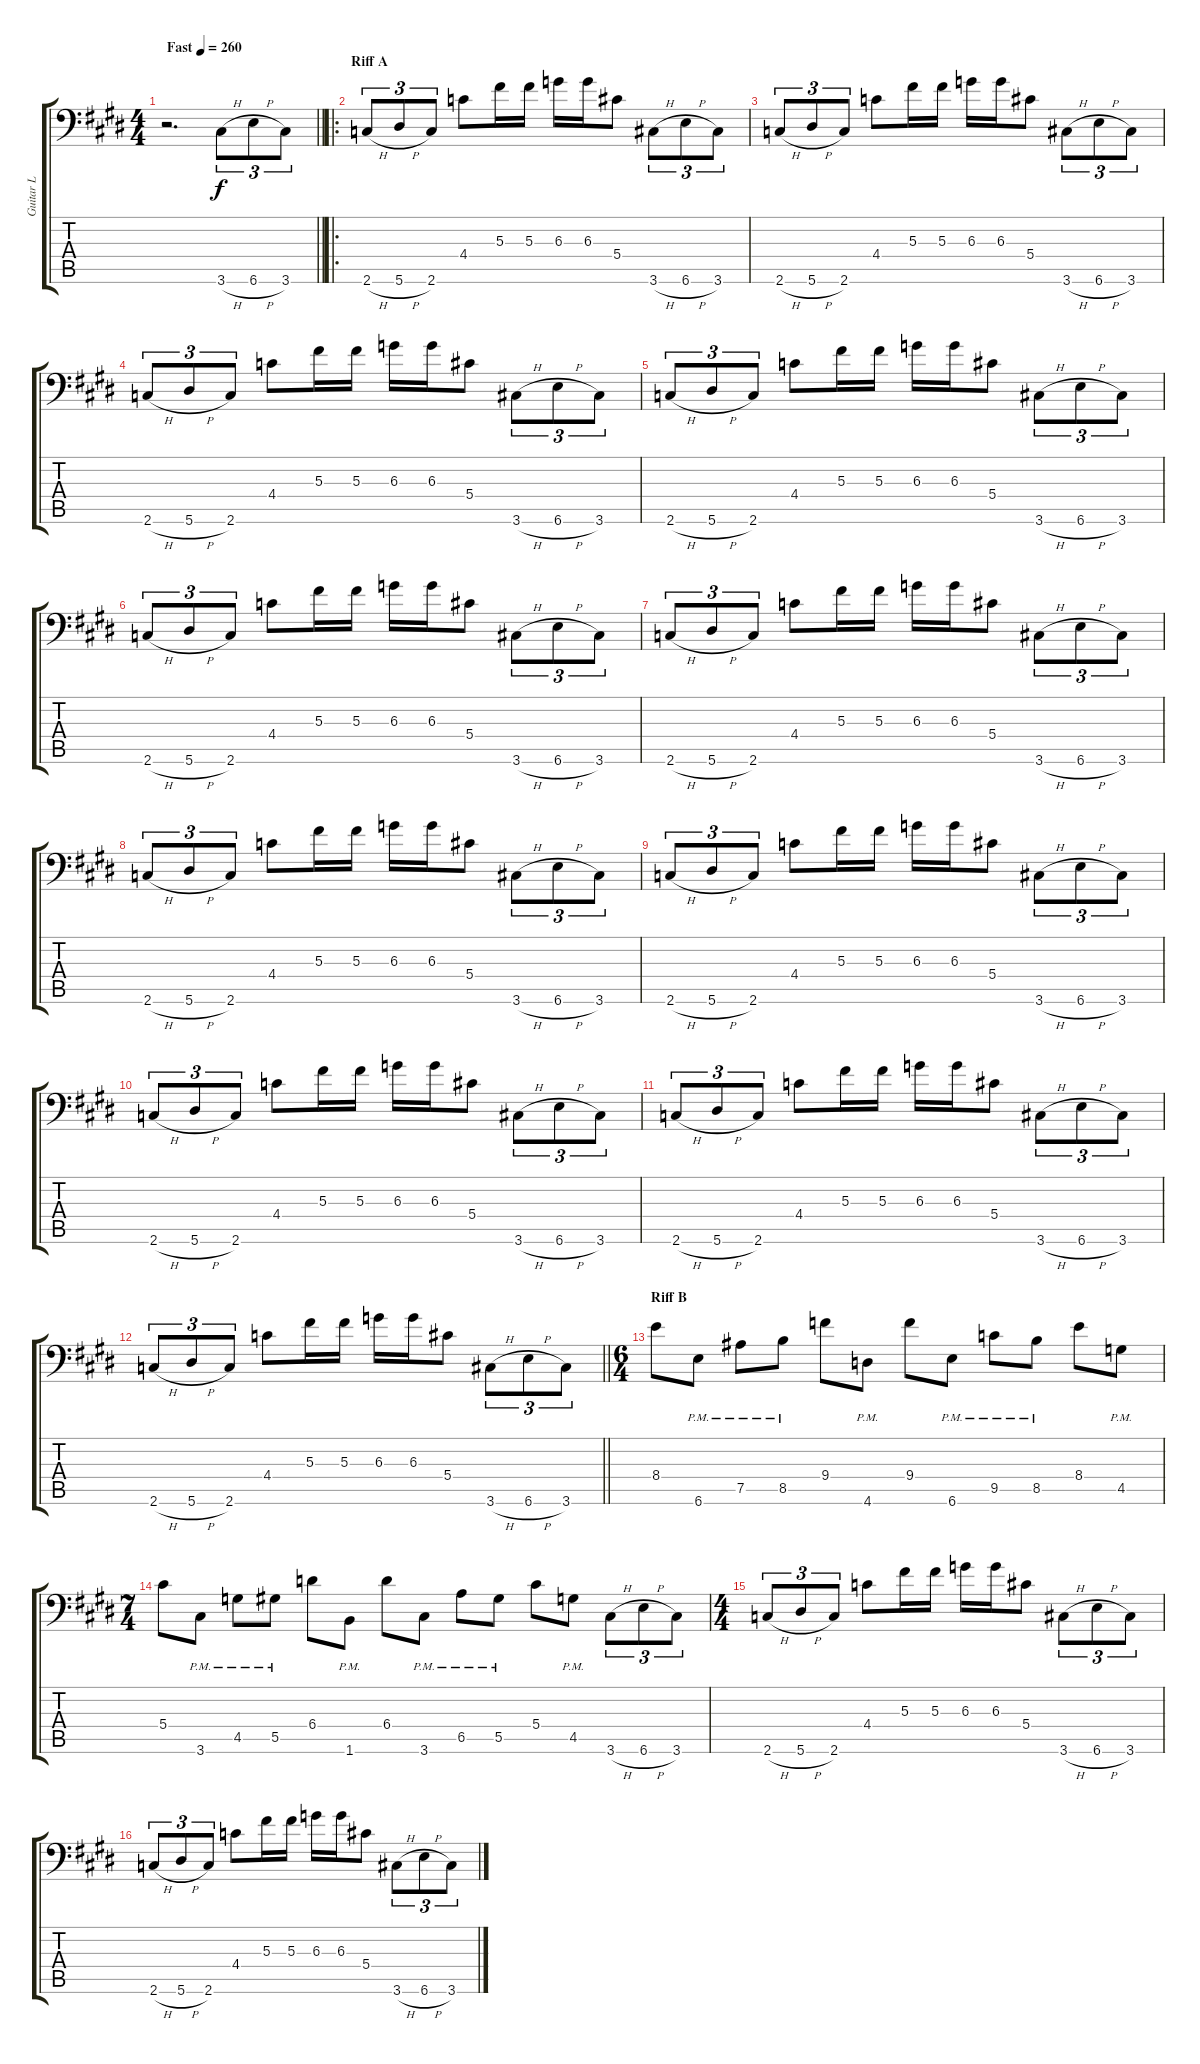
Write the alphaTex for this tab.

\track ("Guitar L" "Guitar L") {instrument distortionguitar}
\staff {score tabs}
\tuning (Bb3 F3 Db3 Ab2 Eb2 Bb1) {hide}
\ts (4 4)
\tempo (260 "Fast")
\clef f4
\barLineRight lightlight
\ks c#minor
r.2{d dy f instrument distortionguitar} 3.6{h}.8{tu (3 2)} 6.6{h}.8{tu (3 2)} 3.6.8{tu (3 2)} |
\ro
\section ("" "Riff A")
2.6{h}.8{tu (3 2)} 5.6{h}.8{tu (3 2)} 2.6.8{tu (3 2)} 4.4.8 5.3.16 5.3.16 6.3.16 6.3.16 5.4.8 3.6{h}.8{tu (3 2)} 6.6{h}.8{tu (3 2)} 3.6.8{tu (3 2)} |
2.6{h}.8{tu (3 2)} 5.6{h}.8{tu (3 2)} 2.6.8{tu (3 2)} 4.4.8 5.3.16 5.3.16 6.3.16 6.3.16 5.4.8 3.6{h}.8{tu (3 2)} 6.6{h}.8{tu (3 2)} 3.6.8{tu (3 2)} |
2.6{h}.8{tu (3 2)} 5.6{h}.8{tu (3 2)} 2.6.8{tu (3 2)} 4.4.8 5.3.16 5.3.16 6.3.16 6.3.16 5.4.8 3.6{h}.8{tu (3 2)} 6.6{h}.8{tu (3 2)} 3.6.8{tu (3 2)} |
2.6{h}.8{tu (3 2)} 5.6{h}.8{tu (3 2)} 2.6.8{tu (3 2)} 4.4.8 5.3.16 5.3.16 6.3.16 6.3.16 5.4.8 3.6{h}.8{tu (3 2)} 6.6{h}.8{tu (3 2)} 3.6.8{tu (3 2)} |
2.6{h}.8{tu (3 2)} 5.6{h}.8{tu (3 2)} 2.6.8{tu (3 2)} 4.4.8 5.3.16 5.3.16 6.3.16 6.3.16 5.4.8 3.6{h}.8{tu (3 2)} 6.6{h}.8{tu (3 2)} 3.6.8{tu (3 2)} |
2.6{h}.8{tu (3 2)} 5.6{h}.8{tu (3 2)} 2.6.8{tu (3 2)} 4.4.8 5.3.16 5.3.16 6.3.16 6.3.16 5.4.8 3.6{h}.8{tu (3 2)} 6.6{h}.8{tu (3 2)} 3.6.8{tu (3 2)} |
2.6{h}.8{tu (3 2)} 5.6{h}.8{tu (3 2)} 2.6.8{tu (3 2)} 4.4.8 5.3.16 5.3.16 6.3.16 6.3.16 5.4.8 3.6{h}.8{tu (3 2)} 6.6{h}.8{tu (3 2)} 3.6.8{tu (3 2)} |
2.6{h}.8{tu (3 2)} 5.6{h}.8{tu (3 2)} 2.6.8{tu (3 2)} 4.4.8 5.3.16 5.3.16 6.3.16 6.3.16 5.4.8 3.6{h}.8{tu (3 2)} 6.6{h}.8{tu (3 2)} 3.6.8{tu (3 2)} |
2.6{h}.8{tu (3 2)} 5.6{h}.8{tu (3 2)} 2.6.8{tu (3 2)} 4.4.8 5.3.16 5.3.16 6.3.16 6.3.16 5.4.8 3.6{h}.8{tu (3 2)} 6.6{h}.8{tu (3 2)} 3.6.8{tu (3 2)} |
2.6{h}.8{tu (3 2)} 5.6{h}.8{tu (3 2)} 2.6.8{tu (3 2)} 4.4.8 5.3.16 5.3.16 6.3.16 6.3.16 5.4.8 3.6{h}.8{tu (3 2)} 6.6{h}.8{tu (3 2)} 3.6.8{tu (3 2)} |
\barLineRight lightlight
2.6{h}.8{tu (3 2)} 5.6{h}.8{tu (3 2)} 2.6.8{tu (3 2)} 4.4.8 5.3.16 5.3.16 6.3.16 6.3.16 5.4.8 3.6{h}.8{tu (3 2)} 6.6{h}.8{tu (3 2)} 3.6.8{tu (3 2)} |
\ts (6 4)
\section ("" "Riff B")
8.4.8 6.6{pm}.8 7.5{pm}.8 8.5{pm}.8 9.4.8 4.6{pm}.8 9.4.8 6.6{pm}.8 9.5{pm}.8 8.5{pm}.8 8.4.8 4.5{pm}.8 |
\ts (7 4)
5.4.8 3.6{pm}.8 4.5{pm}.8 5.5{pm}.8 6.4.8 1.6{pm}.8 6.4.8 3.6{pm}.8 6.5{pm}.8 5.5{pm}.8 5.4.8 4.5{pm}.8 3.6{h}.8{tu (3 2)} 6.6{h}.8{tu (3 2)} 3.6.8{tu (3 2)} |
\ts (4 4)
2.6{h}.8{tu (3 2)} 5.6{h}.8{tu (3 2)} 2.6.8{tu (3 2)} 4.4.8 5.3.16 5.3.16 6.3.16 6.3.16 5.4.8 3.6{h}.8{tu (3 2)} 6.6{h}.8{tu (3 2)} 3.6.8{tu (3 2)} |
2.6{h}.8{tu (3 2)} 5.6{h}.8{tu (3 2)} 2.6.8{tu (3 2)} 4.4.8 5.3.16 5.3.16 6.3.16 6.3.16 5.4.8 3.6{h}.8{tu (3 2)} 6.6{h}.8{tu (3 2)} 3.6.8{tu (3 2)}
